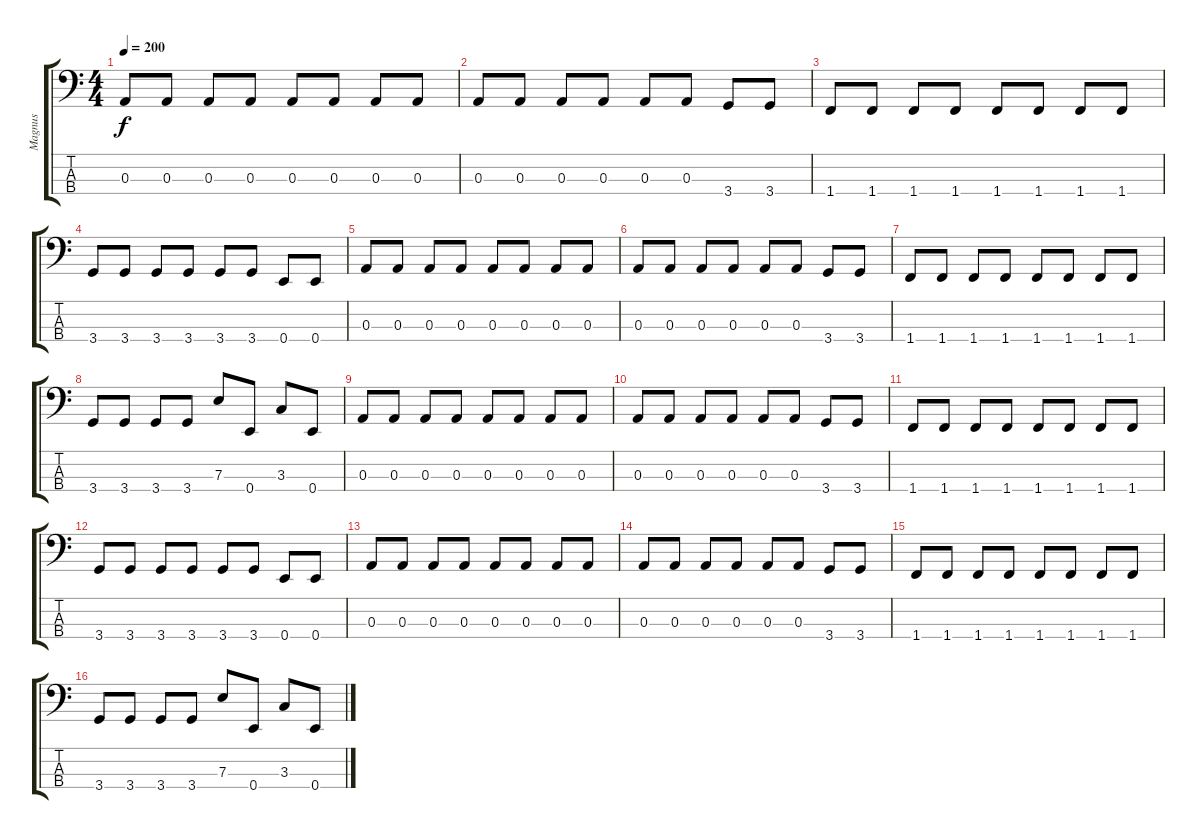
\track ("Magnus" "Magnus") {instrument electricbassfinger}
\staff {score tabs}
\tuning (G2 D2 A1 E1) {hide}
\ts (4 4)
\tempo 200
\clef f4
\ks c
0.3.8{dy f instrument electricbassfinger} 0.3.8 0.3.8 0.3.8 0.3.8 0.3.8 0.3.8 0.3.8 |
0.3.8 0.3.8 0.3.8 0.3.8 0.3.8 0.3.8 3.4.8 3.4.8 |
1.4.8 1.4.8 1.4.8 1.4.8 1.4.8 1.4.8 1.4.8 1.4.8 |
3.4.8 3.4.8 3.4.8 3.4.8 3.4.8 3.4.8 0.4.8 0.4.8 |
0.3.8 0.3.8 0.3.8 0.3.8 0.3.8 0.3.8 0.3.8 0.3.8 |
0.3.8 0.3.8 0.3.8 0.3.8 0.3.8 0.3.8 3.4.8 3.4.8 |
1.4.8 1.4.8 1.4.8 1.4.8 1.4.8 1.4.8 1.4.8 1.4.8 |
3.4.8 3.4.8 3.4.8 3.4.8 7.3.8 0.4.8 3.3.8 0.4.8 |
0.3.8 0.3.8 0.3.8 0.3.8 0.3.8 0.3.8 0.3.8 0.3.8 |
0.3.8 0.3.8 0.3.8 0.3.8 0.3.8 0.3.8 3.4.8 3.4.8 |
1.4.8 1.4.8 1.4.8 1.4.8 1.4.8 1.4.8 1.4.8 1.4.8 |
3.4.8 3.4.8 3.4.8 3.4.8 3.4.8 3.4.8 0.4.8 0.4.8 |
0.3.8 0.3.8 0.3.8 0.3.8 0.3.8 0.3.8 0.3.8 0.3.8 |
0.3.8 0.3.8 0.3.8 0.3.8 0.3.8 0.3.8 3.4.8 3.4.8 |
1.4.8 1.4.8 1.4.8 1.4.8 1.4.8 1.4.8 1.4.8 1.4.8 |
3.4.8 3.4.8 3.4.8 3.4.8 7.3.8 0.4.8 3.3.8 0.4.8
